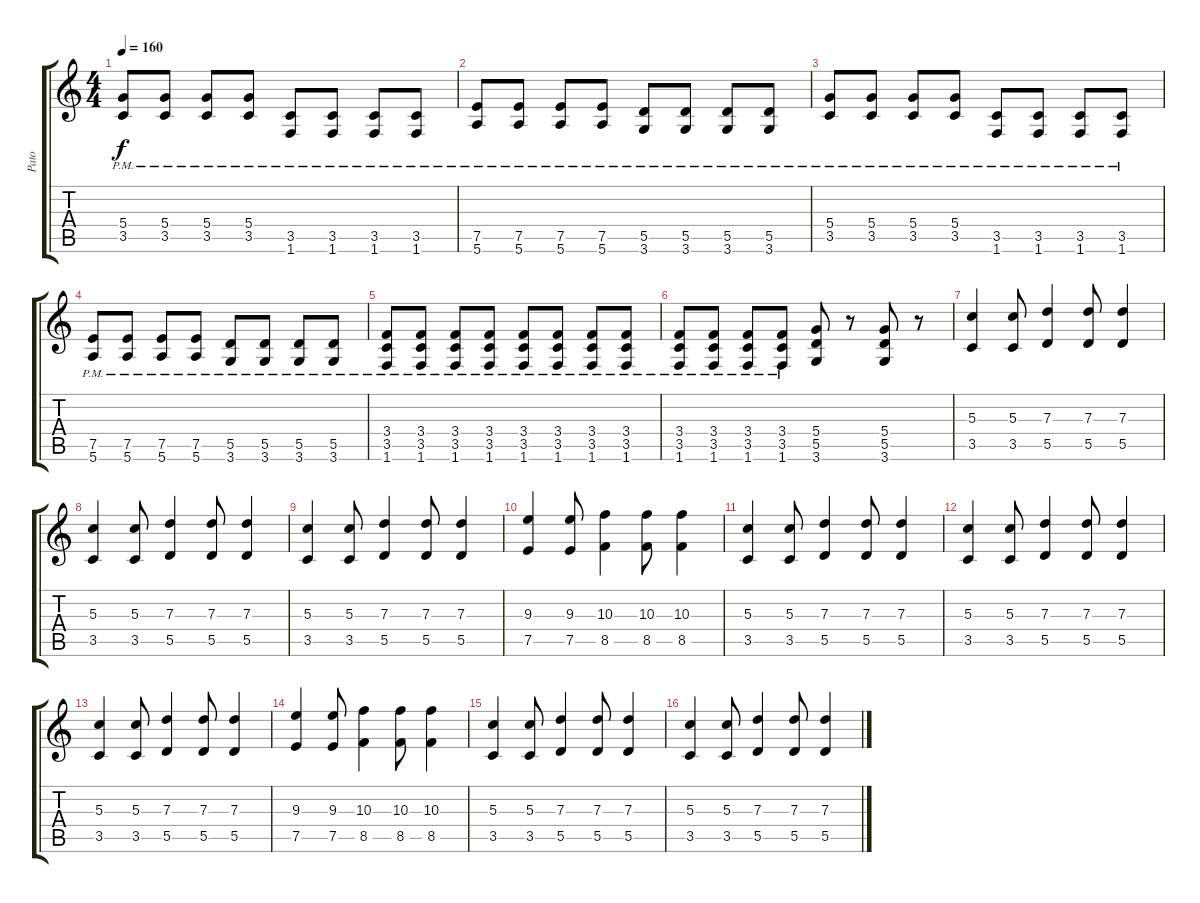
\track ("Pato" "Pato") {instrument overdrivenguitar}
\staff {score tabs}
\tuning (E4 B3 G3 D3 A2 E2) {hide}
\ts (4 4)
\tempo 160
\clef g2
\ks c
(5.4{pm} 3.5{pm}).8{dy f} (5.4{pm} 3.5{pm}).8 (5.4{pm} 3.5{pm}).8 (5.4{pm} 3.5{pm}).8 (3.5{pm} 1.6{pm}).8 (3.5{pm} 1.6{pm}).8 (3.5{pm} 1.6{pm}).8 (3.5{pm} 1.6{pm}).8 |
(7.5{pm} 5.6{pm}).8 (7.5{pm} 5.6{pm}).8 (7.5{pm} 5.6{pm}).8 (7.5{pm} 5.6{pm}).8 (5.5{pm} 3.6{pm}).8 (5.5{pm} 3.6{pm}).8 (5.5{pm} 3.6{pm}).8 (5.5{pm} 3.6).8 |
(5.4{pm} 3.5{pm}).8 (5.4{pm} 3.5{pm}).8 (5.4{pm} 3.5{pm}).8 (5.4{pm} 3.5{pm}).8 (3.5{pm} 1.6{pm}).8 (3.5{pm} 1.6{pm}).8 (3.5{pm} 1.6{pm}).8 (3.5{pm} 1.6{pm}).8 |
(7.5{pm} 5.6{pm}).8 (7.5{pm} 5.6{pm}).8 (7.5{pm} 5.6{pm}).8 (7.5{pm} 5.6{pm}).8 (5.5{pm} 3.6{pm}).8 (5.5{pm} 3.6{pm}).8 (5.5{pm} 3.6{pm}).8 (5.5{pm} 3.6).8 |
(3.4{pm} 3.5{pm} 1.6{pm}).8 (3.4{pm} 3.5{pm} 1.6{pm}).8 (3.4{pm} 3.5{pm} 1.6{pm}).8 (3.4{pm} 3.5{pm} 1.6{pm}).8 (3.4{pm} 3.5{pm} 1.6{pm}).8 (3.4{pm} 3.5{pm} 1.6{pm}).8 (3.4{pm} 3.5{pm} 1.6{pm}).8 (3.4{pm} 3.5{pm} 1.6{pm}).8 |
(3.4{pm} 3.5{pm} 1.6{pm}).8 (3.4{pm} 3.5{pm} 1.6{pm}).8 (3.4{pm} 3.5{pm} 1.6{pm}).8 (3.4{pm} 3.5{pm} 1.6{pm}).8 (5.4 5.5 3.6).8 r.8 (5.4 5.5 3.6).8 r.8 |
(5.3 3.5).4 (5.3 3.5).8 (7.3 5.5).4 (7.3 5.5).8 (7.3 5.5).4 |
(5.3 3.5).4 (5.3 3.5).8 (7.3 5.5).4 (7.3 5.5).8 (7.3 5.5).4 |
(5.3 3.5).4 (5.3 3.5).8 (7.3 5.5).4 (7.3 5.5).8 (7.3 5.5).4 |
(9.3 7.5).4 (9.3 7.5).8 (10.3 8.5).4 (10.3 8.5).8 (10.3 8.5).4 |
(5.3 3.5).4 (5.3 3.5).8 (7.3 5.5).4 (7.3 5.5).8 (7.3 5.5).4 |
(5.3 3.5).4 (5.3 3.5).8 (7.3 5.5).4 (7.3 5.5).8 (7.3 5.5).4 |
(5.3 3.5).4 (5.3 3.5).8 (7.3 5.5).4 (7.3 5.5).8 (7.3 5.5).4 |
(9.3 7.5).4 (9.3 7.5).8 (10.3 8.5).4 (10.3 8.5).8 (10.3 8.5).4 |
(5.3 3.5).4 (5.3 3.5).8 (7.3 5.5).4 (7.3 5.5).8 (7.3 5.5).4 |
(5.3 3.5).4 (5.3 3.5).8 (7.3 5.5).4 (7.3 5.5).8 (7.3 5.5).4
